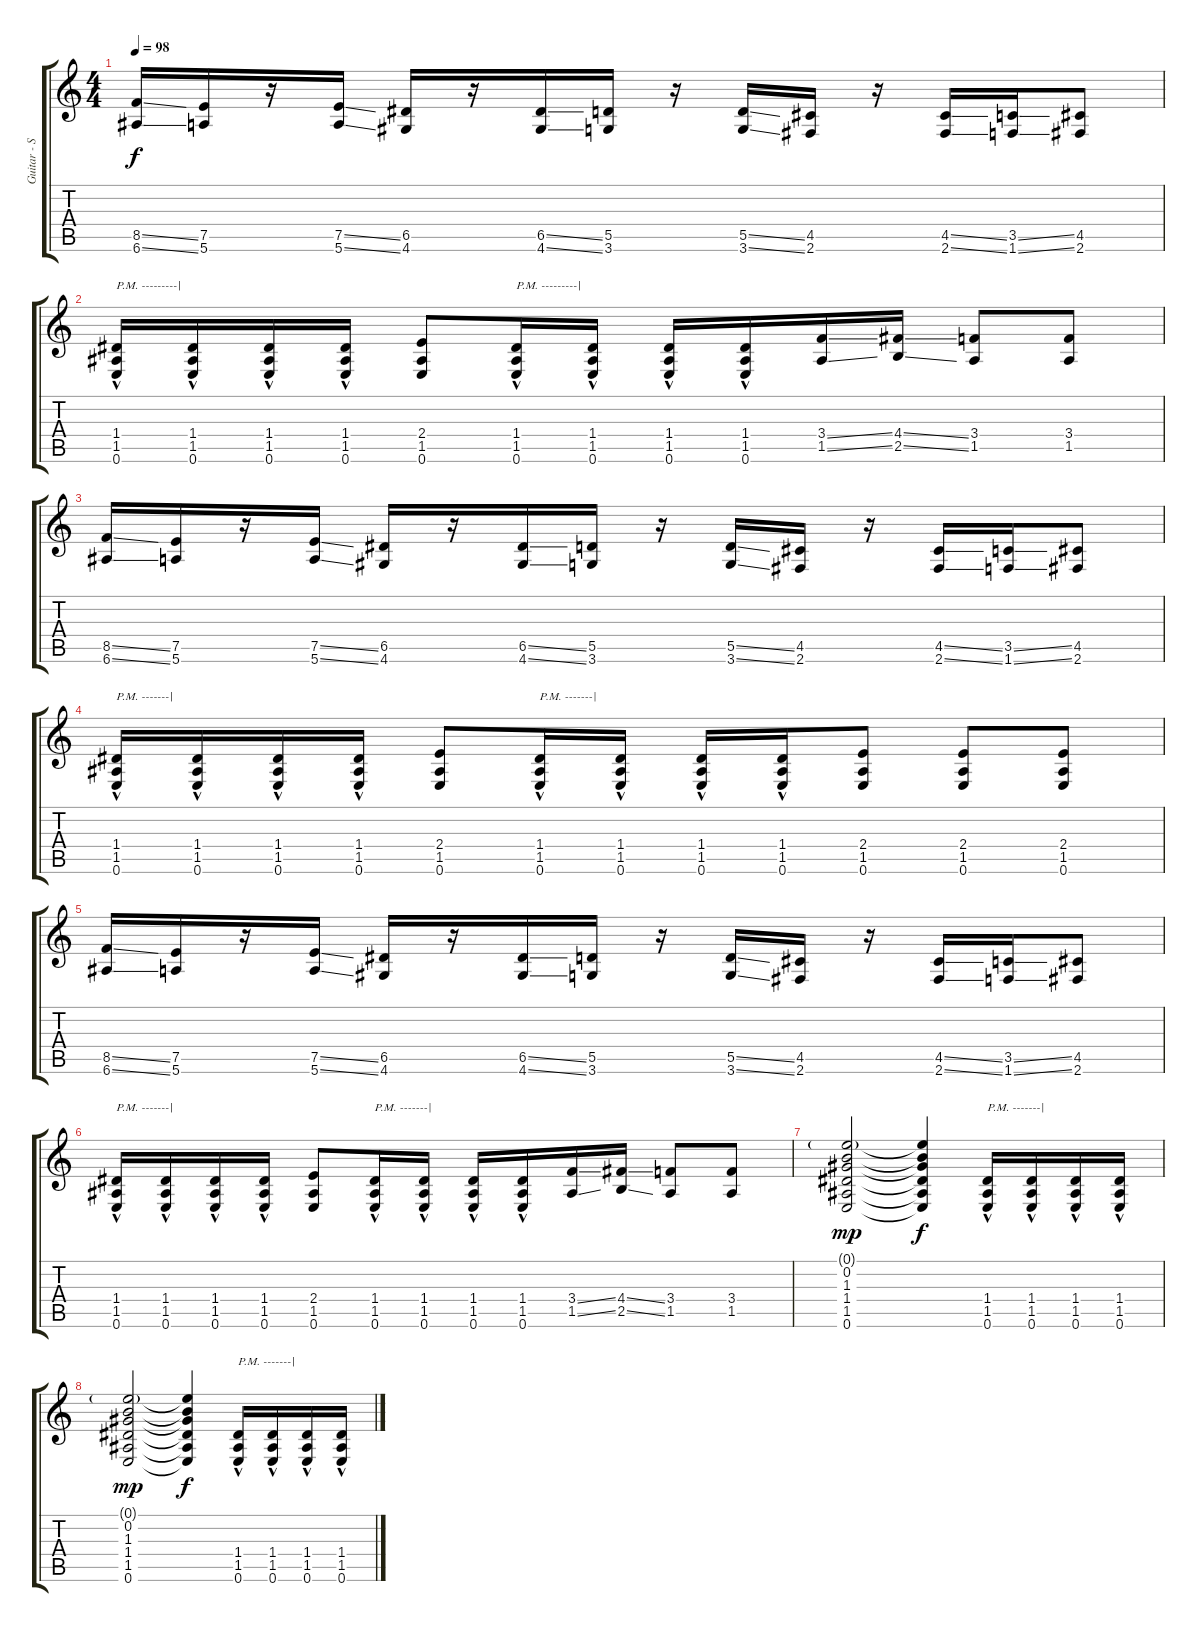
\track ("Guitar - Stef Carpenter" "Guitar - S") {instrument distortionguitar}
\staff {score tabs}
\tuning (E4 B3 G3 D3 A2 E2) {hide}
\ts (4 4)
\tempo 98
\clef g2
\ks c
(8.5{ss} 6.6{ss}).16{dy f} (7.5 5.6).16 r.16 (7.5{ss} 5.6{ss}).16 (6.5 4.6).16 r.16 (6.5{ss} 4.6{ss}).16 (5.5 3.6).16 r.16 (5.5{ss} 3.6{ss}).16 (4.5 2.6).16 r.16 (4.5{ss} 2.6{ss}).16 (3.5{ss} 1.6{ss}).16 (4.5 2.6).8 |
(1.4{hac} 1.5{hac} 0.6{hac}).16{txt "P.M. ---------|"} (1.4{hac} 1.5{hac} 0.6{hac}).16 (1.4{hac} 1.5{hac} 0.6{hac}).16 (1.4{hac} 1.5{hac} 0.6{hac}).16 (2.4 1.5 0.6).8 (1.4{hac} 1.5{hac} 0.6{hac}).16{txt "P.M. ---------|"} (1.4{hac} 1.5{hac} 0.6{hac}).16 (1.4{hac} 1.5{hac} 0.6{hac}).16 (1.4{hac} 1.5{hac} 0.6{hac}).16 (3.4{ss} 1.5{ss}).16 (4.4{ss} 2.5{ss}).16 (3.4 1.5).8 (3.4 1.5).8 |
(8.5{ss} 6.6{ss}).16 (7.5 5.6).16 r.16 (7.5{ss} 5.6{ss}).16 (6.5 4.6).16 r.16 (6.5{ss} 4.6{ss}).16 (5.5 3.6).16 r.16 (5.5{ss} 3.6{ss}).16 (4.5 2.6).16 r.16 (4.5{ss} 2.6{ss}).16 (3.5{ss} 1.6{ss}).16 (4.5 2.6).8 |
(1.4{hac} 1.5{hac} 0.6{hac}).16{txt "P.M. -------|"} (1.4{hac} 1.5{hac} 0.6{hac}).16 (1.4{hac} 1.5{hac} 0.6{hac}).16 (1.4{hac} 1.5{hac} 0.6{hac}).16 (2.4 1.5 0.6).8 (1.4{hac} 1.5{hac} 0.6{hac}).16{txt "P.M. -------|"} (1.4{hac} 1.5{hac} 0.6{hac}).16 (1.4{hac} 1.5{hac} 0.6{hac}).16 (1.4{hac} 1.5{hac} 0.6{hac}).16 (2.4 1.5 0.6).8 (2.4 1.5 0.6).8 (2.4 1.5 0.6).8 |
(8.5{ss} 6.6{ss}).16 (7.5 5.6).16 r.16 (7.5{ss} 5.6{ss}).16 (6.5 4.6).16 r.16 (6.5{ss} 4.6{ss}).16 (5.5 3.6).16 r.16 (5.5{ss} 3.6{ss}).16 (4.5 2.6).16 r.16 (4.5{ss} 2.6{ss}).16 (3.5{ss} 1.6{ss}).16 (4.5 2.6).8 |
(1.4{hac} 1.5{hac} 0.6{hac}).16{txt "P.M. -------|"} (1.4{hac} 1.5{hac} 0.6{hac}).16 (1.4{hac} 1.5{hac} 0.6{hac}).16 (1.4{hac} 1.5{hac} 0.6{hac}).16 (2.4 1.5 0.6).8 (1.4{hac} 1.5{hac} 0.6{hac}).16{txt "P.M. -------|"} (1.4{hac} 1.5{hac} 0.6{hac}).16 (1.4{hac} 1.5{hac} 0.6{hac}).16 (1.4{hac} 1.5{hac} 0.6{hac}).16 (3.4{ss} 1.5{ss}).16 (4.4{ss} 2.5{ss}).16 (3.4 1.5).8 (3.4 1.5).8 |
(0.1{g} 0.2 1.3 1.4 1.5 0.6).2{dy mp volume 15} (0.1{t} 0.2{t} 1.3{t} 1.4{t} 1.5{t} 0.6{t}).4{dy f} (1.4{hac} 1.5{hac} 0.6{hac}).16{txt "P.M. -------|"} (1.4{hac} 1.5{hac} 0.6{hac}).16 (1.4{hac} 1.5{hac} 0.6{hac}).16 (1.4{hac} 1.5{hac} 0.6{hac}).16 |
(0.1{g} 0.2 1.3 1.4 1.5 0.6).2{dy mp} (0.1{t} 0.2{t} 1.3{t} 1.4{t} 1.5{t} 0.6{t}).4{dy f} (1.4{hac} 1.5{hac} 0.6{hac}).16{txt "P.M. -------|"} (1.4{hac} 1.5{hac} 0.6{hac}).16 (1.4{hac} 1.5{hac} 0.6{hac}).16 (1.4{hac} 1.5{hac} 0.6{hac}).16
